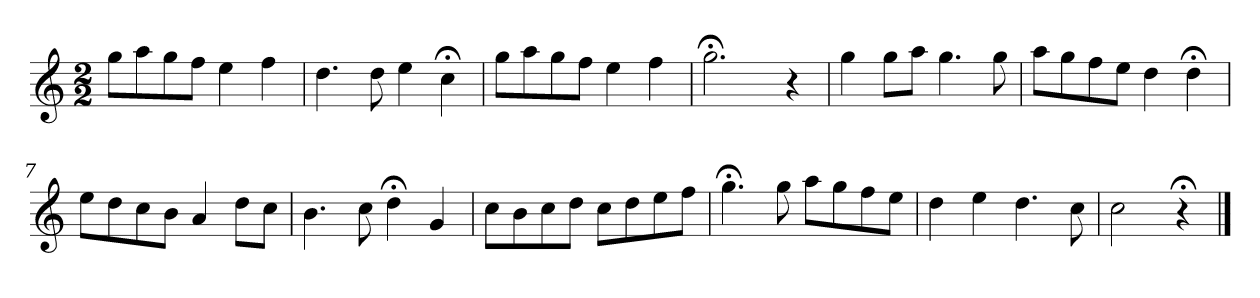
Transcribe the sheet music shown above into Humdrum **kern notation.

**kern
*part1
*staff1
*k[]
*C:
*M2/2
*MM120
=1
8ggL
8aa
8gg
8ffJ
4ee
4ff
=2
4.dd
8dd
4ee
4cc;<
=3
8ggL
8aa
8gg
8ffJ
4ee
4ff
=4
2.gg;<
4r
=5
4gg
8ggL
8aaJ
4.gg
8gg
=6
8aaL
8gg
8ff
8eeJ
4dd
4dd;<
=7
8eeL
8dd
8cc
8bJ
4a
8ddL
8ccJ
=8
4.b
8cc
4dd;<;
4g
=9
8ccL
8b
8cc
8ddJ
8ccL
8dd
8ee
8ffJ
=10
4.gg;<
8gg
8aaL
8gg
8ff
8eeJ
=11
4dd
4ee
4.dd
8cc
=12
2cc
4r;<
==
*-
